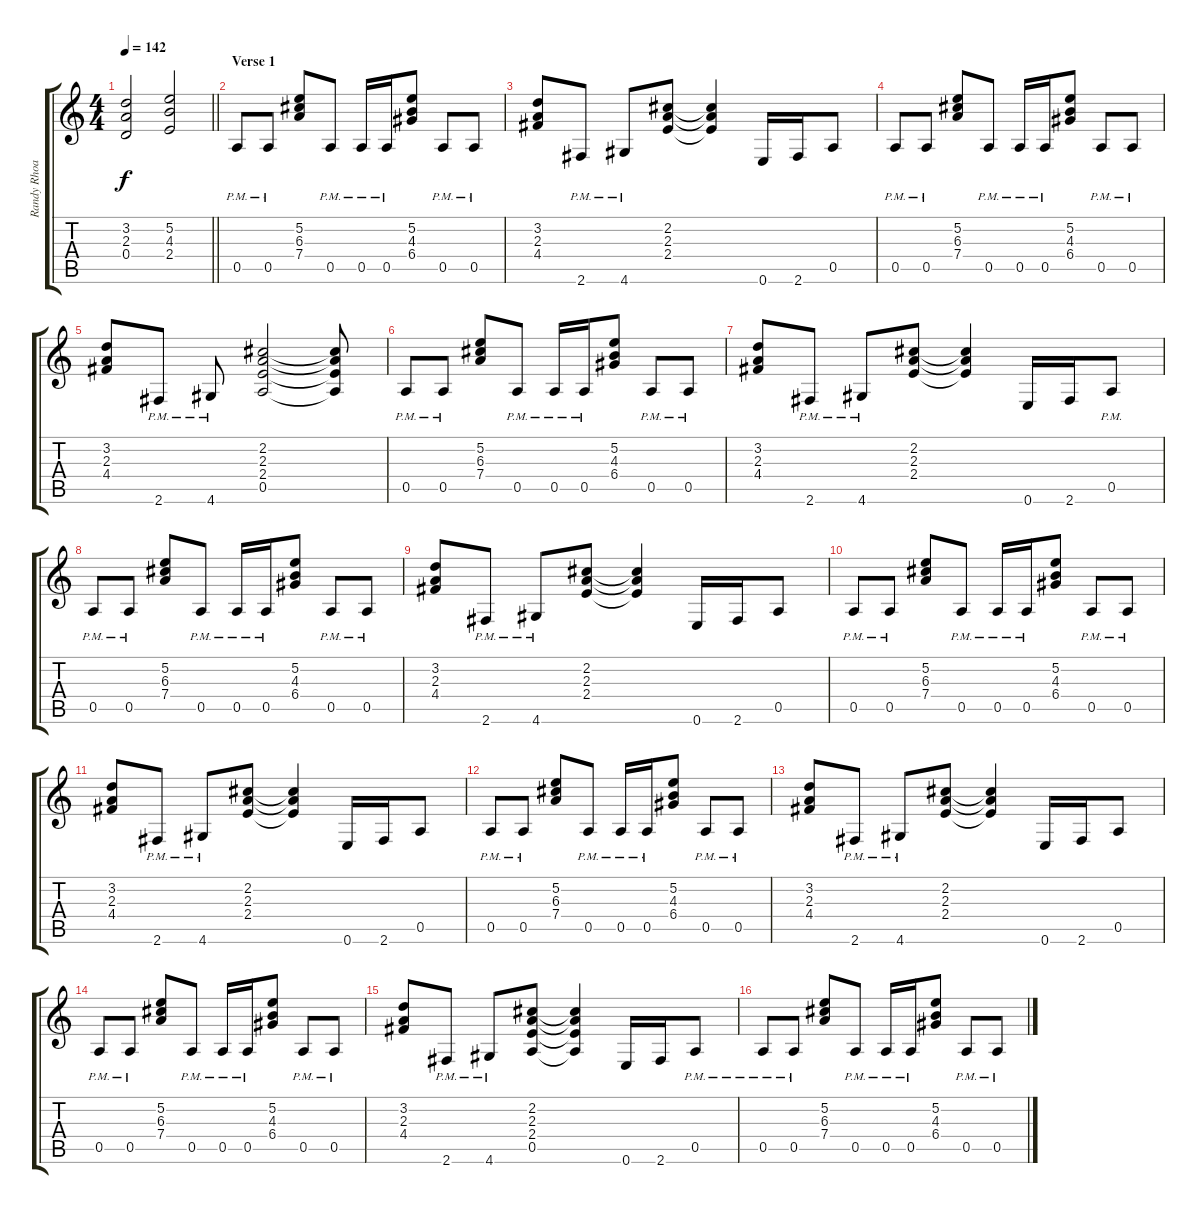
\track ("Randy Rhoads" "Randy Rhoa") {instrument overdrivenguitar}
\staff {score tabs}
\tuning (E4 B3 G3 D3 A2 E2) {hide}
\ts (4 4)
\tempo 142
\clef g2
\barLineRight lightlight
\ks c
(3.2 2.3 0.4).2{dy f} (5.2 4.3 2.4).2 |
\section ("" "Verse 1")
0.5{pm}.8 0.5{pm}.8 (5.2 6.3 7.4).8 0.5{pm}.8 0.5{pm}.16 0.5{pm}.16 (5.2 4.3 6.4).8 0.5{pm}.8 0.5{pm}.8 |
(3.2 2.3 4.4).8 2.6{pm}.8 4.6{pm}.8 (2.2 2.3 2.4).8 (2.2{t} 2.3{t} 2.4{t}).4 0.6.16 2.6.16 0.5.8 |
0.5{pm}.8 0.5{pm}.8 (5.2 6.3 7.4).8 0.5{pm}.8 0.5{pm}.16 0.5{pm}.16 (5.2 4.3 6.4).8 0.5{pm}.8 0.5{pm}.8 |
(3.2 2.3 4.4).8 2.6{pm}.8 4.6{pm}.8 (2.2 2.3 2.4 0.5).2 (2.2{t} 2.3{t} 2.4{t} 0.5{t}).8 |
0.5{pm}.8 0.5{pm}.8 (5.2 6.3 7.4).8 0.5{pm}.8 0.5{pm}.16 0.5{pm}.16 (5.2 4.3 6.4).8 0.5{pm}.8 0.5{pm}.8 |
(3.2 2.3 4.4).8 2.6{pm}.8 4.6{pm}.8 (2.2 2.3 2.4).8 (2.2{t} 2.3{t} 2.4{t}).4 0.6.16 2.6.16 0.5{pm}.8 |
0.5{pm}.8 0.5{pm}.8 (5.2 6.3 7.4).8 0.5{pm}.8 0.5{pm}.16 0.5{pm}.16 (5.2 4.3 6.4).8 0.5{pm}.8 0.5{pm}.8 |
(3.2 2.3 4.4).8 2.6{pm}.8 4.6{pm}.8 (2.2 2.3 2.4).8 (2.2{t} 2.3{t} 2.4{t}).4 0.6.16 2.6.16 0.5.8 |
0.5{pm}.8 0.5{pm}.8 (5.2 6.3 7.4).8 0.5{pm}.8 0.5{pm}.16 0.5{pm}.16 (5.2 4.3 6.4).8 0.5{pm}.8 0.5{pm}.8 |
(3.2 2.3 4.4).8 2.6{pm}.8 4.6{pm}.8 (2.2 2.3 2.4).8 (2.2{t} 2.3{t} 2.4{t}).4 0.6.16 2.6.16 0.5.8 |
0.5{pm}.8 0.5{pm}.8 (5.2 6.3 7.4).8 0.5{pm}.8 0.5{pm}.16 0.5{pm}.16 (5.2 4.3 6.4).8 0.5{pm}.8 0.5{pm}.8 |
(3.2 2.3 4.4).8 2.6{pm}.8 4.6{pm}.8 (2.2 2.3 2.4).8 (2.2{t} 2.3{t} 2.4{t}).4 0.6.16 2.6.16 0.5.8 |
0.5{pm}.8 0.5{pm}.8 (5.2 6.3 7.4).8 0.5{pm}.8 0.5{pm}.16 0.5{pm}.16 (5.2 4.3 6.4).8 0.5{pm}.8 0.5{pm}.8 |
(3.2 2.3 4.4).8 2.6{pm}.8 4.6{pm}.8 (2.2 2.3 2.4 0.5).8 (2.2{t} 2.3{t} 2.4{t} 0.5{t}).4 0.6.16 2.6.16 0.5{pm}.8 |
0.5{pm}.8 0.5{pm}.8 (5.2 6.3 7.4).8 0.5{pm}.8 0.5{pm}.16 0.5{pm}.16 (5.2 4.3 6.4).8 0.5{pm}.8 0.5{pm}.8
